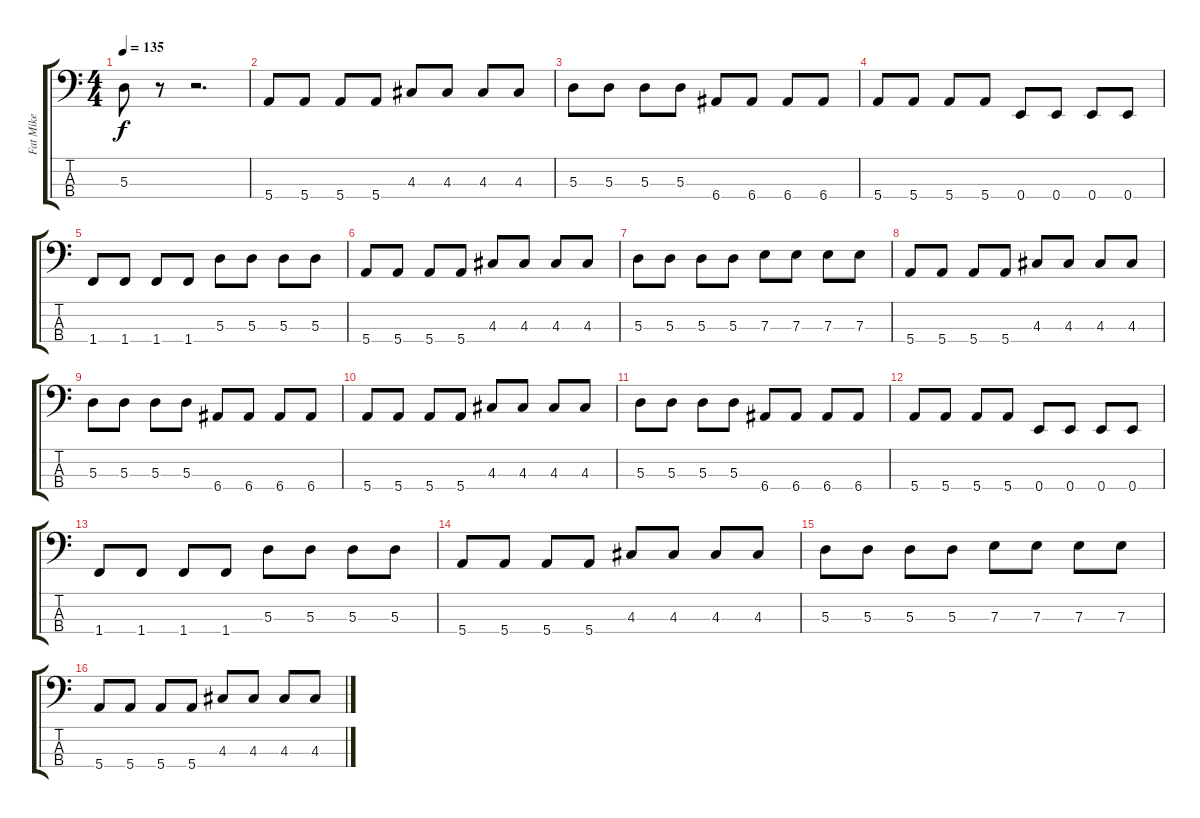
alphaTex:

\track ("Fat Mike" "Fat Mike") {instrument electricbasspick}
\staff {score tabs}
\tuning (G2 D2 A1 E1) {hide}
\ts (4 4)
\tempo 135
\clef f4
\ks c
5.3.8{dy f} r.8 r.2{d} |
5.4.8 5.4.8 5.4.8 5.4.8 4.3.8 4.3.8 4.3.8 4.3.8 |
5.3.8 5.3.8 5.3.8 5.3.8 6.4.8 6.4.8 6.4.8 6.4.8 |
5.4.8 5.4.8 5.4.8 5.4.8 0.4.8 0.4.8 0.4.8 0.4.8 |
1.4.8 1.4.8 1.4.8 1.4.8 5.3.8 5.3.8 5.3.8 5.3.8 |
5.4.8 5.4.8 5.4.8 5.4.8 4.3.8 4.3.8 4.3.8 4.3.8 |
5.3.8 5.3.8 5.3.8 5.3.8 7.3.8 7.3.8 7.3.8 7.3.8 |
5.4.8 5.4.8 5.4.8 5.4.8 4.3.8 4.3.8 4.3.8 4.3.8 |
5.3.8 5.3.8 5.3.8 5.3.8 6.4.8 6.4.8 6.4.8 6.4.8 |
5.4.8 5.4.8 5.4.8 5.4.8 4.3.8 4.3.8 4.3.8 4.3.8 |
5.3.8 5.3.8 5.3.8 5.3.8 6.4.8 6.4.8 6.4.8 6.4.8 |
5.4.8 5.4.8 5.4.8 5.4.8 0.4.8 0.4.8 0.4.8 0.4.8 |
1.4.8 1.4.8 1.4.8 1.4.8 5.3.8 5.3.8 5.3.8 5.3.8 |
5.4.8 5.4.8 5.4.8 5.4.8 4.3.8 4.3.8 4.3.8 4.3.8 |
5.3.8 5.3.8 5.3.8 5.3.8 7.3.8 7.3.8 7.3.8 7.3.8 |
5.4.8 5.4.8 5.4.8 5.4.8 4.3.8 4.3.8 4.3.8 4.3.8
